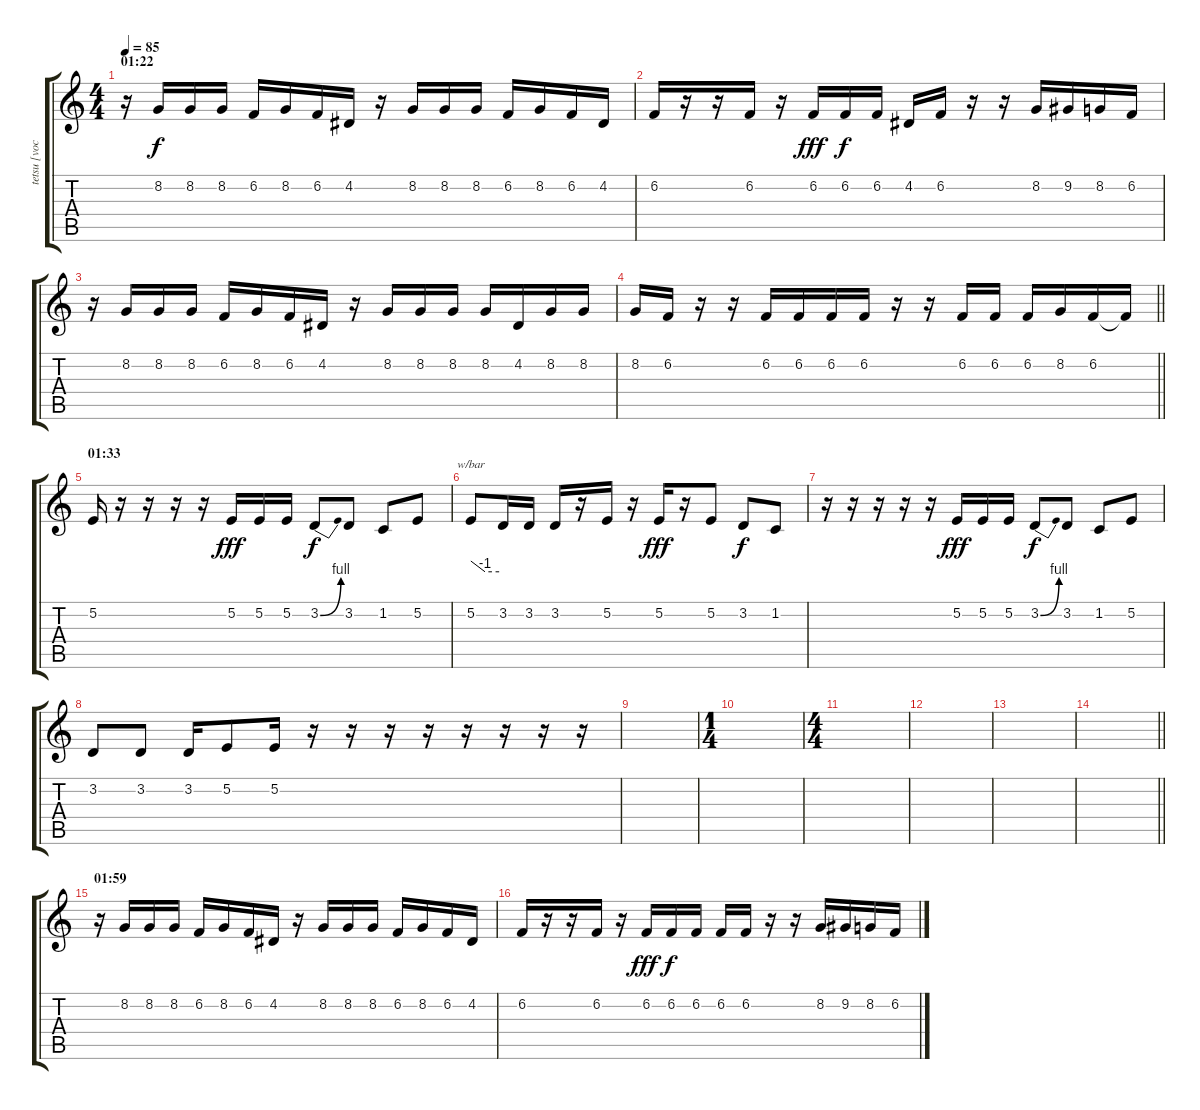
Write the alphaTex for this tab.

\track ("tetsu [vocal]" "tetsu [voc") {instrument lead6voice}
\staff {score tabs}
\tuning (E4 B3 G3 D3 A2 E2) {hide}
\ts (4 4)
\section ("" "01:22")
\tempo 85
\clef g2
\ks c
r.16{dy f} 8.2.16 8.2.16 8.2.16 6.2.16 8.2.16 6.2.16 4.2.16 r.16 8.2.16 8.2.16 8.2.16 6.2.16 8.2.16 6.2.16 4.2.16 |
6.2.16 r.16 r.16 6.2.16 r.16 6.2.16{dy fff} 6.2.16{dy f} 6.2.16 4.2.16 6.2.16 r.16 r.16 8.2.16 9.2.16 8.2.16 6.2.16 |
r.16 8.2.16 8.2.16 8.2.16 6.2.16 8.2.16 6.2.16 4.2.16 r.16 8.2.16 8.2.16 8.2.16 8.2.16 4.2.16 8.2.16 8.2.16 |
\barLineRight lightlight
8.2.16 6.2.16 r.16 r.16 6.2.16 6.2.16 6.2.16 6.2.16 r.16 r.16 6.2.16 6.2.16 6.2.16 8.2.16 6.2.16 6.2{t}.16 |
\section ("" "01:33")
5.2.16 r.16 r.16 r.16 r.16 5.2.16{dy fff} 5.2.16 5.2.16 3.2{be (bend 0 0 60 4)}.8{dy f} 3.2.8 1.2.8 5.2.8 |
5.2.8{tbe (custom default 0 0 30 -4 60 -4)} 3.2.16 3.2.16 3.2.16 r.16 5.2.16 r.16 5.2.16{dy fff} r.16 5.2.8 3.2.8{dy f} 1.2.8 |
r.16 r.16 r.16 r.16 r.16 5.2.16{dy fff} 5.2.16 5.2.16 3.2{be (bend 0 0 60 4)}.8{dy f} 3.2.8 1.2.8 5.2.8 |
3.2.8 3.2.8 3.2.16 5.2.8 5.2.16 r.16 r.16 r.16 r.16 r.16 r.16 r.16 r.16 |
|
\ts (1 4)
|
\ts (4 4)
|
|
|
\barLineRight lightlight
|
\section ("" "01:59")
r.16 8.2.16 8.2.16 8.2.16 6.2.16 8.2.16 6.2.16 4.2.16 r.16 8.2.16 8.2.16 8.2.16 6.2.16 8.2.16 6.2.16 4.2.16 |
6.2.16 r.16 r.16 6.2.16 r.16 6.2.16{dy fff} 6.2.16{dy f} 6.2.16 6.2.16 6.2.16 r.16 r.16 8.2.16 9.2.16 8.2.16 6.2.16
